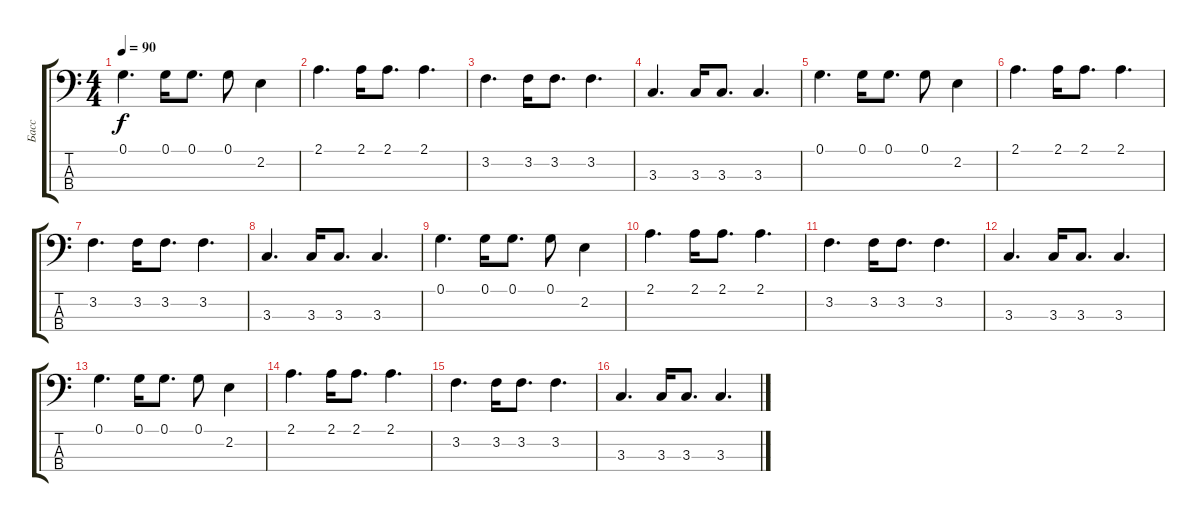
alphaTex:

\track ("Басс" "Басс") {instrument acousticbass}
\staff {score tabs}
\tuning (G2 D2 A1 E1) {hide}
\ts (4 4)
\tempo 90
\clef f4
\ks c
0.1.4{d dy f} 0.1.16 0.1.8{d} 0.1.8 2.2.4 |
2.1.4{d} 2.1.16 2.1.8{d} 2.1.4{d} |
3.2.4{d} 3.2.16 3.2.8{d} 3.2.4{d} |
3.3.4{d} 3.3.16 3.3.8{d} 3.3.4{d} |
0.1.4{d} 0.1.16 0.1.8{d} 0.1.8 2.2.4 |
2.1.4{d} 2.1.16 2.1.8{d} 2.1.4{d} |
3.2.4{d} 3.2.16 3.2.8{d} 3.2.4{d} |
3.3.4{d} 3.3.16 3.3.8{d} 3.3.4{d} |
0.1.4{d} 0.1.16 0.1.8{d} 0.1.8 2.2.4 |
2.1.4{d} 2.1.16 2.1.8{d} 2.1.4{d} |
3.2.4{d} 3.2.16 3.2.8{d} 3.2.4{d} |
3.3.4{d} 3.3.16 3.3.8{d} 3.3.4{d} |
0.1.4{d} 0.1.16 0.1.8{d} 0.1.8 2.2.4 |
2.1.4{d} 2.1.16 2.1.8{d} 2.1.4{d} |
3.2.4{d} 3.2.16 3.2.8{d} 3.2.4{d} |
3.3.4{d} 3.3.16 3.3.8{d} 3.3.4{d}
